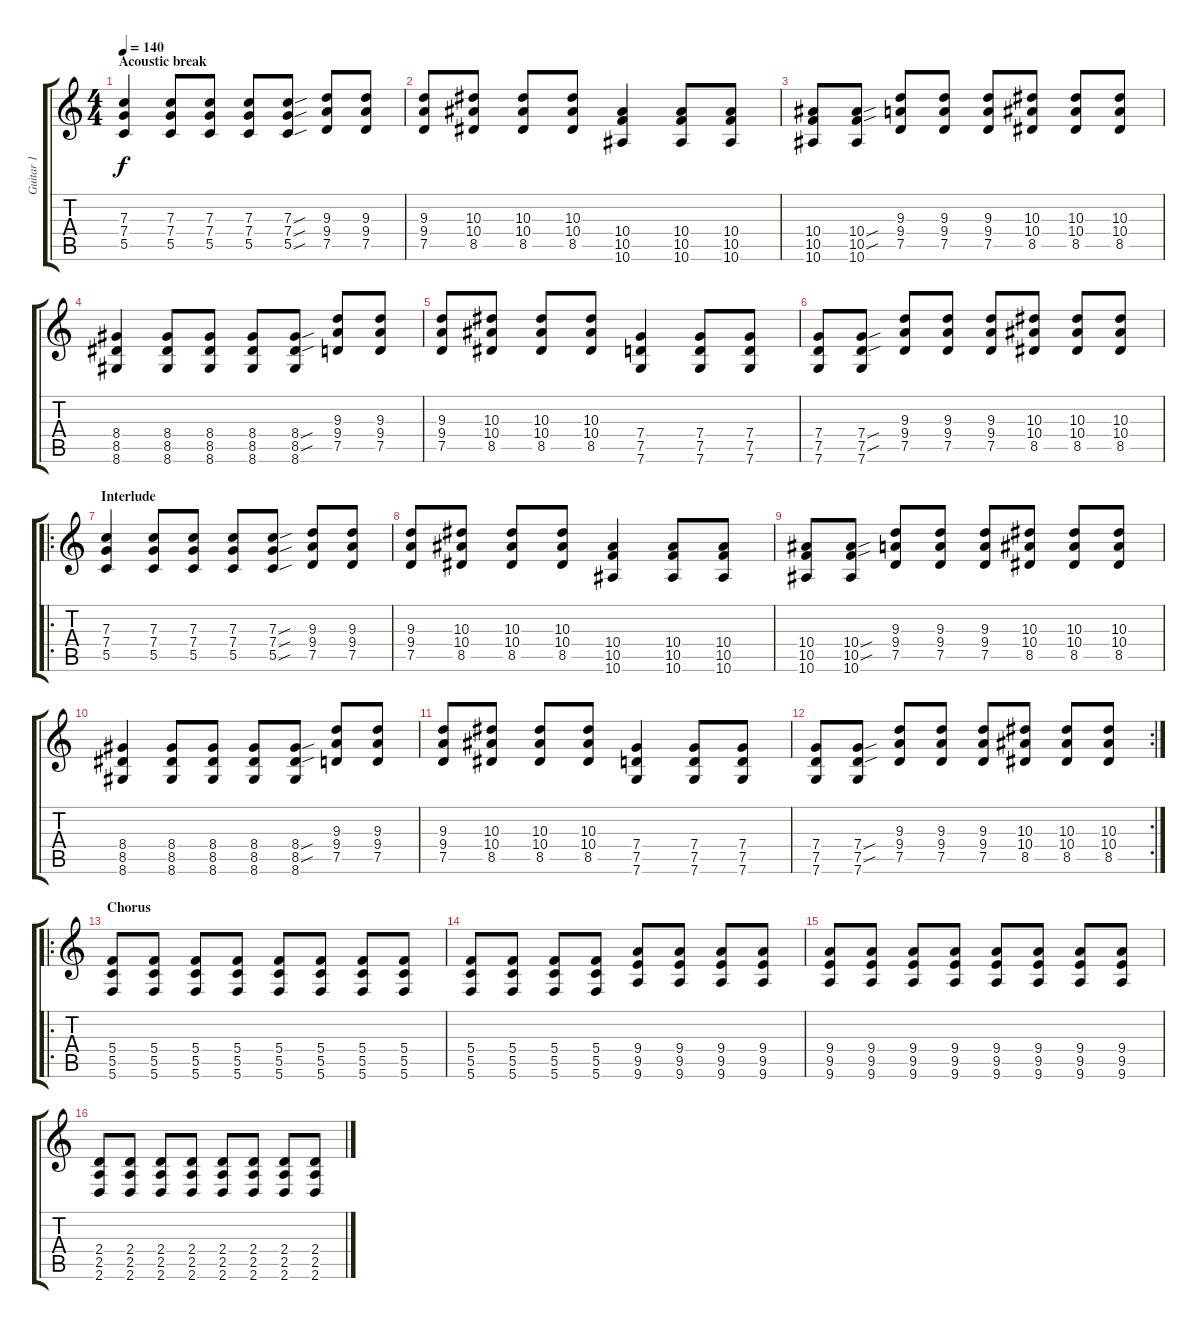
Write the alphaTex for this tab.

\track ("Guitar 1" "Guitar 1") {instrument overdrivenguitar}
\staff {score tabs}
\tuning (D4 A3 F3 C3 G2 C2) {hide}
\ts (4 4)
\section ("" "Acoustic break")
\tempo 140
\clef g2
\ks c
(7.3 7.4 5.5).4{dy f instrument acousticguitarsteel} (7.3 7.4 5.5).8 (7.3 7.4 5.5).8 (7.3 7.4 5.5).8 (7.3{sou} 7.4{sou} 5.5{sou}).8 (9.3 9.4 7.5).8 (9.3 9.4 7.5).8 |
(9.3 9.4 7.5).8 (10.3 10.4 8.5).8 (10.3 10.4 8.5).8 (10.3 10.4 8.5).8 (10.4 10.5 10.6).4 (10.4 10.5 10.6).8 (10.4 10.5 10.6).8 |
(10.4 10.5 10.6).8 (10.4{sou} 10.5{sou} 10.6).8 (9.3 9.4 7.5).8 (9.3 9.4 7.5).8 (9.3 9.4 7.5).8 (10.3 10.4 8.5).8 (10.3 10.4 8.5).8 (10.3 10.4 8.5).8 |
(8.4 8.5 8.6).4 (8.4 8.5 8.6).8 (8.4 8.5 8.6).8 (8.4 8.5 8.6).8 (8.4{sou} 8.5{sou} 8.6).8 (9.3 9.4 7.5).8 (9.3 9.4 7.5).8 |
(9.3 9.4 7.5).8 (10.3 10.4 8.5).8 (10.3 10.4 8.5).8 (10.3 10.4 8.5).8 (7.4 7.5 7.6).4 (7.4 7.5 7.6).8 (7.4 7.5 7.6).8 |
(7.4 7.5 7.6).8 (7.4{sou} 7.5{sou} 7.6).8 (9.3 9.4 7.5).8 (9.3 9.4 7.5).8 (9.3 9.4 7.5).8 (10.3 10.4 8.5).8 (10.3 10.4 8.5).8 (10.3 10.4 8.5).8 |
\ro
\section ("" "Interlude")
(7.3 7.4 5.5).4{instrument distortionguitar} (7.3 7.4 5.5).8 (7.3 7.4 5.5).8 (7.3 7.4 5.5).8 (7.3{sou} 7.4{sou} 5.5{sou}).8 (9.3 9.4 7.5).8 (9.3 9.4 7.5).8 |
(9.3 9.4 7.5).8 (10.3 10.4 8.5).8 (10.3 10.4 8.5).8 (10.3 10.4 8.5).8 (10.4 10.5 10.6).4 (10.4 10.5 10.6).8 (10.4 10.5 10.6).8 |
(10.4 10.5 10.6).8 (10.4{sou} 10.5{sou} 10.6).8 (9.3 9.4 7.5).8 (9.3 9.4 7.5).8 (9.3 9.4 7.5).8 (10.3 10.4 8.5).8 (10.3 10.4 8.5).8 (10.3 10.4 8.5).8 |
(8.4 8.5 8.6).4 (8.4 8.5 8.6).8 (8.4 8.5 8.6).8 (8.4 8.5 8.6).8 (8.4{sou} 8.5{sou} 8.6).8 (9.3 9.4 7.5).8 (9.3 9.4 7.5).8 |
(9.3 9.4 7.5).8 (10.3 10.4 8.5).8 (10.3 10.4 8.5).8 (10.3 10.4 8.5).8 (7.4 7.5 7.6).4 (7.4 7.5 7.6).8 (7.4 7.5 7.6).8 |
\rc 2
(7.4 7.5 7.6).8 (7.4{sou} 7.5{sou} 7.6).8 (9.3 9.4 7.5).8 (9.3 9.4 7.5).8 (9.3 9.4 7.5).8 (10.3 10.4 8.5).8 (10.3 10.4 8.5).8 (10.3 10.4 8.5).8 |
\ro
\section ("" "Chorus")
(5.4 5.5 5.6).8 (5.4 5.5 5.6).8 (5.4 5.5 5.6).8 (5.4 5.5 5.6).8 (5.4 5.5 5.6).8 (5.4 5.5 5.6).8 (5.4 5.5 5.6).8 (5.4 5.5 5.6).8 |
(5.4 5.5 5.6).8 (5.4 5.5 5.6).8 (5.4 5.5 5.6).8 (5.4 5.5 5.6).8 (9.4 9.5 9.6).8 (9.4 9.5 9.6).8 (9.4 9.5 9.6).8 (9.4 9.5 9.6).8 |
(9.4 9.5 9.6).8 (9.4 9.5 9.6).8 (9.4 9.5 9.6).8 (9.4 9.5 9.6).8 (9.4 9.5 9.6).8 (9.4 9.5 9.6).8 (9.4 9.5 9.6).8 (9.4 9.5 9.6).8 |
(2.4 2.5 2.6).8 (2.4 2.5 2.6).8 (2.4 2.5 2.6).8 (2.4 2.5 2.6).8 (2.4 2.5 2.6).8 (2.4 2.5 2.6).8 (2.4 2.5 2.6).8 (2.4 2.5 2.6).8
